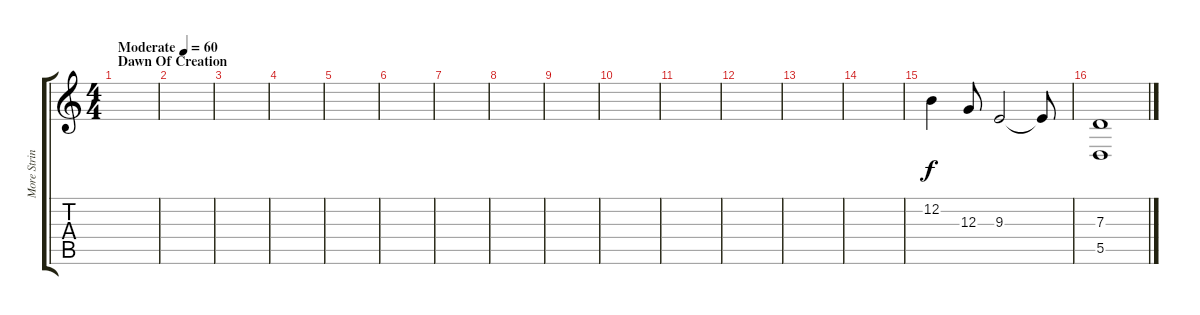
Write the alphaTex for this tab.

\track ("More Strings..." "More Strin") {instrument stringensemble1}
\staff {score tabs}
\tuning (E4 B3 G3 D3 A2 E2) {hide}
\ts (4 4)
\section ("" "Dawn Of Creation")
\tempo (60 "Moderate")
\clef g2
\ks c
|
|
|
|
|
|
|
|
|
|
|
|
|
|
12.2.4 12.3.8 9.3.2 9.3{t}.8 |
(7.3 5.5).1
